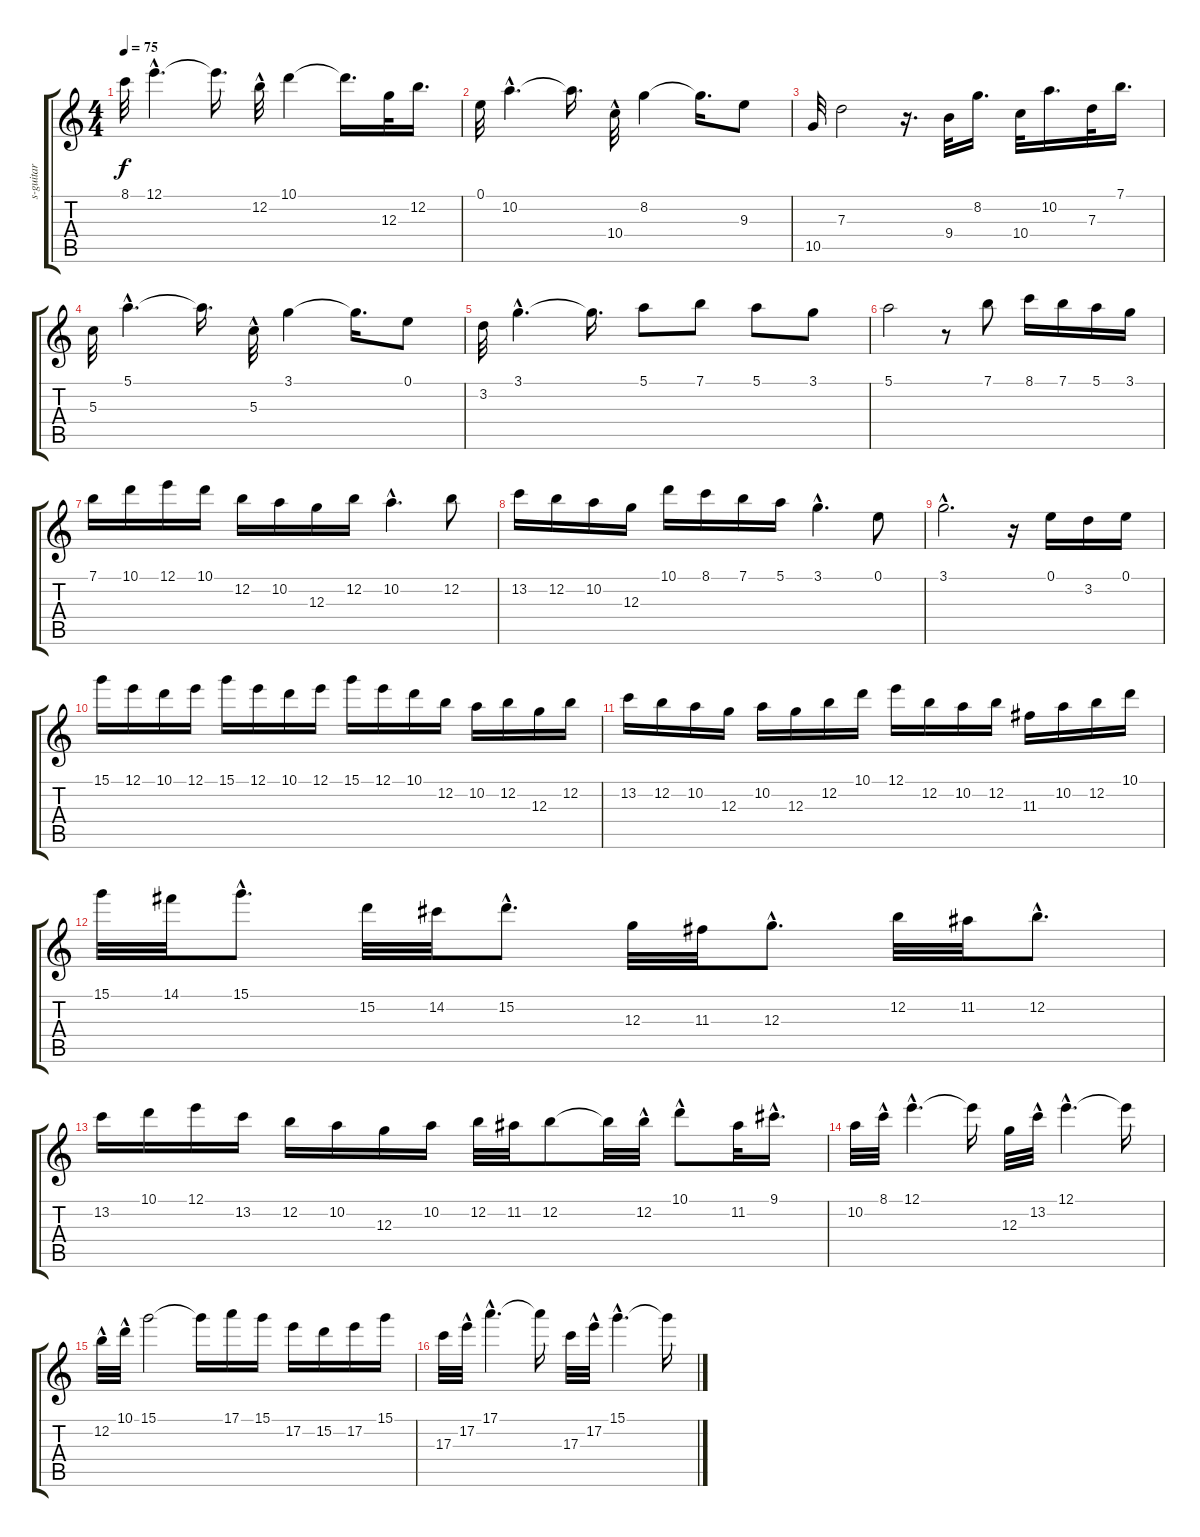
\track ("s-guitar" "s-guitar") {instrument acousticguitarnylon}
\staff {score tabs}
\tuning (E4 B3 G3 D3 A2 E2) {hide}
\ts (4 4)
\tempo 75
\clef g2
\ks c
8.1.32{dy f} 12.1{hac}.4{d} 12.1{t}.16{d} 12.2{hac}.32 10.1.4 10.1{t}.16{d} 12.3.32 12.2.16{d} |
0.1.32 10.2{hac}.4{d} 10.2{t}.16{d} 10.4{hac}.32 8.2.4 8.2{t}.16{d} 9.3.8 |
10.5.32 7.3.2 r.16{d} 9.4.32 8.2.16{d} 10.4.32 10.2.16{d} 7.3.32 7.1.16{d} |
5.3.32 5.1{hac}.4{d} 5.1{t}.16{d} 5.3{hac}.32 3.1.4 3.1{t}.16{d} 0.1.8 |
3.2.32 3.1{hac}.4{d} 3.1{t}.16{d} 5.1.8 7.1.8 5.1.8 3.1.8 |
5.1.2 r.8 7.1.8 8.1.16 7.1.16 5.1.16 3.1.16 |
7.1.16 10.1.16 12.1.16 10.1.16 12.2.16 10.2.16 12.3.16 12.2.16 10.2{hac}.4{d} 12.2.8 |
13.2.16 12.2.16 10.2.16 12.3.16 10.1.16 8.1.16 7.1.16 5.1.16 3.1{hac}.4{d} 0.1.8 |
3.1{hac}.2{d} r.16 0.1.16 3.2.16 0.1.16 |
15.1.16 12.1.16 10.1.16 12.1.16 15.1.16 12.1.16 10.1.16 12.1.16 15.1.16 12.1.16 10.1.16 12.2.16 10.2.16 12.2.16 12.3.16 12.2.16 |
13.2.16 12.2.16 10.2.16 12.3.16 10.2.16 12.3.16 12.2.16 10.1.16 12.1.16 12.2.16 10.2.16 12.2.16 11.3.16 10.2.16 12.2.16 10.1.16 |
15.1.32 14.1.32 15.1{hac}.8{d} 15.2.32 14.2.32 15.2{hac}.8{d} 12.3.32 11.3.32 12.3{hac}.8{d} 12.2.32 11.2.32 12.2{hac}.8{d} |
13.2.16 10.1.16 12.1.16 13.2.16 12.2.16 10.2.16 12.3.16 10.2.16 12.2.32 11.2.32 12.2.8 12.2{t}.32 12.2{hac}.32 10.1{hac}.8 11.2.32 9.1{hac}.16{d} |
10.2.32 8.1{hac}.32 12.1{hac}.4{d} 12.1{t}.16 12.3.32 13.2{hac}.32 12.1{hac}.4{d} 12.1{t}.16 |
12.2{hac}.32 10.1{hac}.32 15.1.2 15.1{t}.16 17.1.16 15.1.16 17.2.16 15.2.16 17.2.16 15.1.16 |
17.3.32 17.2{hac}.32 17.1{hac}.4{d} 17.1{t}.16 17.3.32 17.2{hac}.32 15.1{hac}.4{d} 15.1{t}.16
